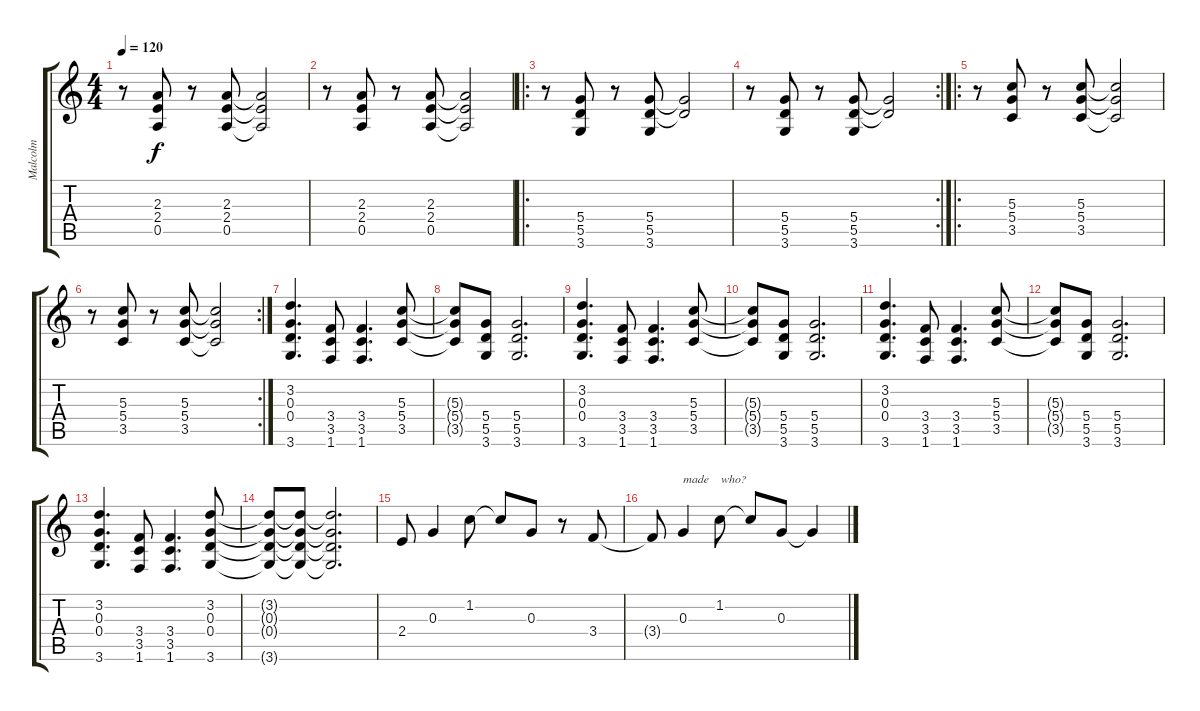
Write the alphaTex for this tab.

\track ("Malcolm" "Malcolm") {instrument overdrivenguitar}
\staff {score tabs}
\tuning (E4 B3 G3 D3 A2 E2) {hide}
\ts (4 4)
\tempo 120
\clef g2
\ks c
r.8{dy f} (2.3 2.4 0.5).8 r.8 (2.3 2.4 0.5).8 (2.3{t} 2.4{t} 0.5{t}).2 |
r.8 (2.3 2.4 0.5).8 r.8 (2.3 2.4 0.5).8 (2.3{t} 2.4{t} 0.5{t}).2 |
\ro
r.8 (5.4 5.5 3.6).8 r.8 (5.4 5.5 3.6).8 (5.4{t} 5.5{t}).2 |
\rc 2
r.8 (5.4 5.5 3.6).8 r.8 (5.4 5.5 3.6).8 (5.4{t} 5.5{t}).2 |
\ro
r.8 (5.3 5.4 3.5).8 r.8 (5.3 5.4 3.5).8 (5.3{t} 5.4{t} 3.5{t}).2 |
\rc 2
r.8 (5.3 5.4 3.5).8 r.8 (5.3 5.4 3.5).8 (5.3{t} 5.4{t} 3.5{t}).2 |
(3.2 0.3 0.4 3.6).4{d} (3.4 3.5 1.6).8 (3.4 3.5 1.6).4{d} (5.3 5.4 3.5).8 |
(5.3{t} 5.4{t} 3.5{t}).8 (5.4 5.5 3.6).8 (5.4 5.5 3.6).2{d} |
(3.2 0.3 0.4 3.6).4{d} (3.4 3.5 1.6).8 (3.4 3.5 1.6).4{d} (5.3 5.4 3.5).8 |
(5.3{t} 5.4{t} 3.5{t}).8 (5.4 5.5 3.6).8 (5.4 5.5 3.6).2{d} |
(3.2 0.3 0.4 3.6).4{d} (3.4 3.5 1.6).8 (3.4 3.5 1.6).4{d} (5.3 5.4 3.5).8 |
(5.3{t} 5.4{t} 3.5{t}).8 (5.4 5.5 3.6).8 (5.4 5.5 3.6).2{d} |
(3.2 0.3 0.4 3.6).4{d} (3.4 3.5 1.6).8 (3.4 3.5 1.6).4{d} (3.2 0.3 0.4 3.6).8 |
(3.2{t} 0.3{t} 0.4{t} 3.6{t}).8 (3.2{t} 0.3{t} 0.4{t} 3.6{t}).8 (3.2{t} 0.3{t} 0.4{t} 3.6{t}).2{d} |
2.4.8 0.3.4 1.2.8 1.2{t}.8 0.3.8 r.8 3.4.8 |
3.4{t}.8 0.3.4{txt "made    who?"} 1.2.8 1.2{t}.8 0.3.8 0.3{t}.4
